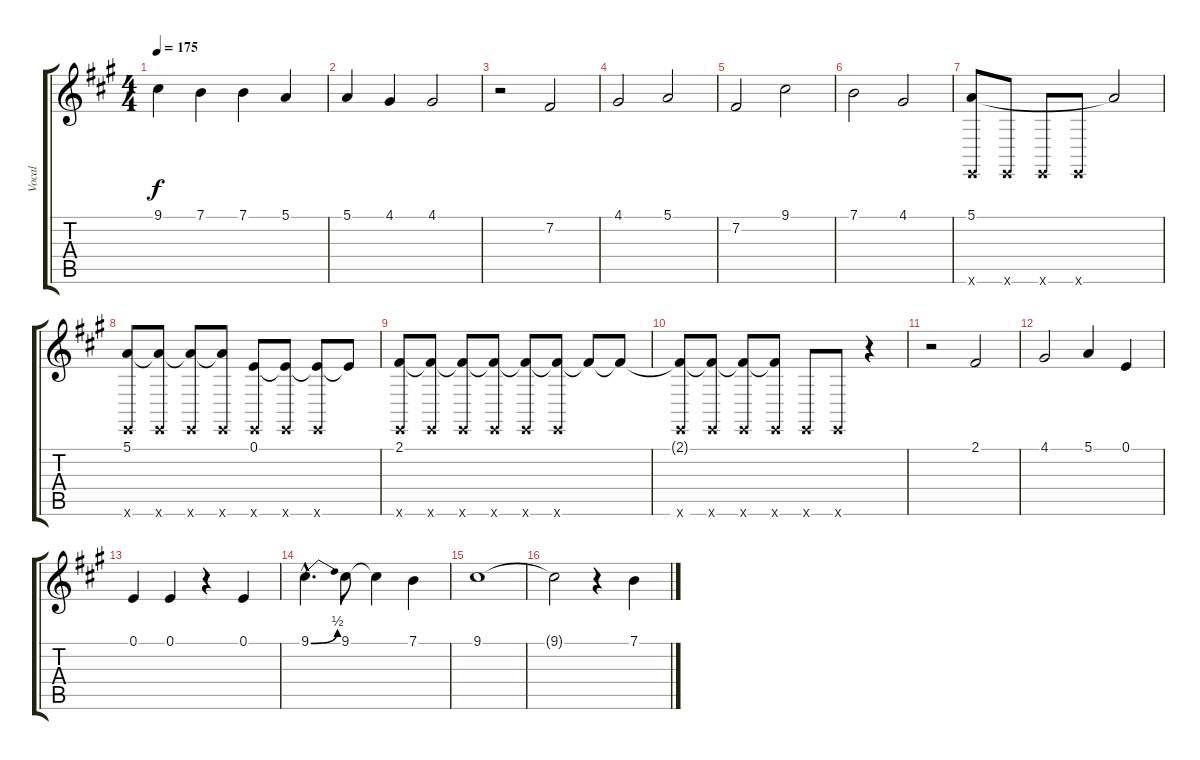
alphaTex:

\track ("Vocal" "Vocal") {instrument lead6voice}
\staff {score tabs}
\tuning (E4 B3 G3 D3 A2 E2) {hide}
\ts (4 4)
\tempo 175
\clef g2
\ks a
9.1.4{dy f} 7.1.4 7.1.4 5.1.4 |
5.1.4 4.1.4 4.1.2 |
r.2 7.2.2 |
4.1.2 5.1.2 |
7.2.2 9.1.2 |
7.1.2 4.1.2 |
(5.1 0.6{x}).8 0.6{x}.8 0.6{x}.8 0.6{x}.8 5.1{t}.2 |
(5.1 0.6{x}).8 (5.1{t} 0.6{x}).8 (5.1{t} 0.6{x}).8 (5.1{t} 0.6{x}).8 (0.1 0.6{x}).8 (0.1{t} 0.6{x}).8 (0.1{t} 0.6{x}).8 0.1{t}.8 |
(2.1 0.6{x}).8 (2.1{t} 0.6{x}).8 (2.1{t} 0.6{x}).8 (2.1{t} 0.6{x}).8 (2.1{t} 0.6{x}).8 (2.1{t} 0.6{x}).8 2.1{t}.8 2.1{t}.8 |
(2.1{t} 0.6{x}).8 (2.1{t} 0.6{x}).8 (2.1{t} 0.6{x}).8 (2.1{t} 0.6{x}).8 0.6{x}.8 0.6{x}.8 r.4 |
r.2 2.1.2 |
4.1.2 5.1.4 0.1.4 |
0.1.4 0.1.4 r.4 0.1.4 |
9.1{be (bend 0 0 60 2) hac}.4{d} 9.1.8 9.1{t}.4 7.1.4 |
9.1.1 |
9.1{t}.2 r.4 7.1.4
